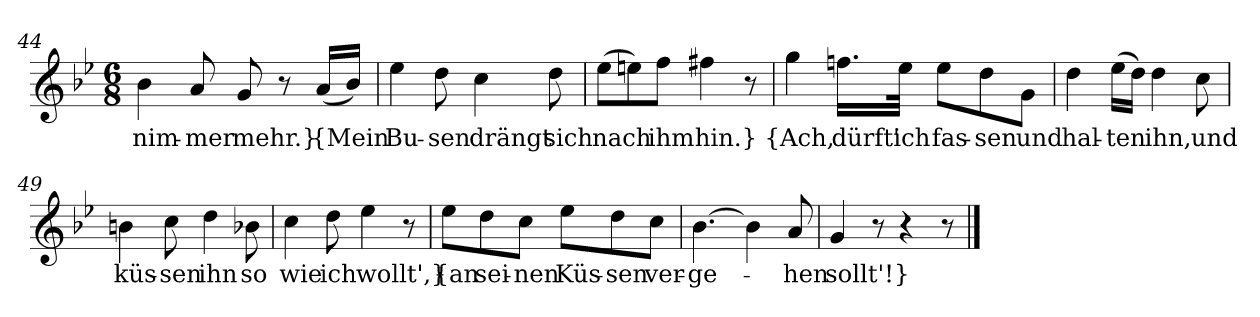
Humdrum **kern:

**kern	**text
*part1	*part1
*staff1	*staff1
*clefG2	*
*k[b-e-]	*
*M6/8	*
=44	=44
4b-	nim-
8a	-mer
8g	mehr.}
8r	.
(16a/LL	{Mein
16b-/JJ)	.
=45	=45
4ee-	Bu-
8dd	-sen
4cc	drängt
8dd	sich
=46	=46
(8ee-\L	nach
8een\)	.
8ff\J	ihm
4ff#X	hin.}
8r	.
=47	=47
4gg	{Ach,
16.ffn\LL	dürft'
32ee-\JJk	ich
8ee-\L	fas-
8dd\	-sen
8g\J	und
=48	=48
4dd	hal-
(16ee-\LL	-ten
16dd\JJ)	.
4dd	ihn,
8cc	und
=49	=49
4bn	küs-
8cc	-sen
4dd	ihn
8b-X	so
=50	=50
4cc	wie
8dd	ich
4ee-	wollt',}
8r	.
=51	=51
8ee-\L	{an
8dd\	sei-
8cc\J	-nen
8ee-\L	Küs-
8dd\	-sen
8cc\J	ver-
=52	=52
[4.b-	-ge-
4b-]	.
8a	-hen
=53	=53
4g	sollt'!}
8r	.
4r	.
8r	.
==	==
*-	*-
